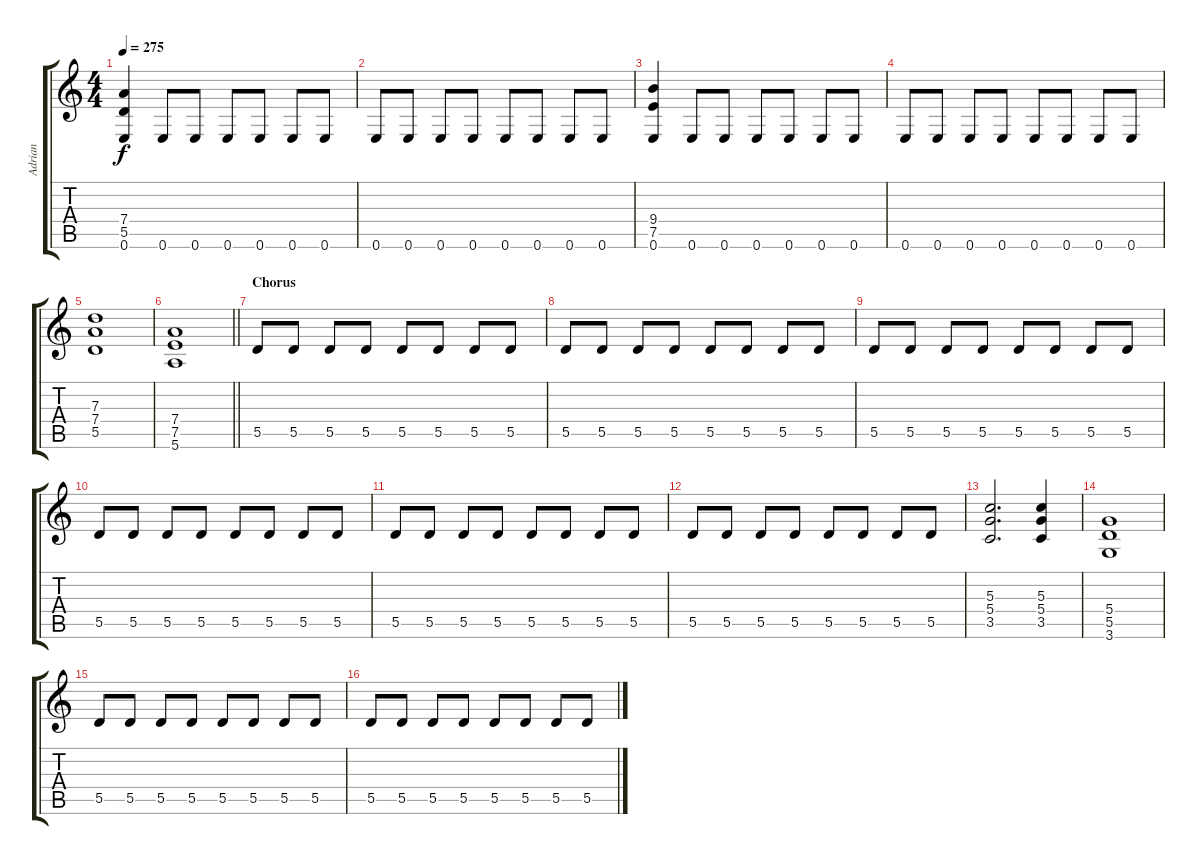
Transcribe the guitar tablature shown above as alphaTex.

\track ("Adrian" "Adrian") {instrument distortionguitar}
\staff {score tabs}
\tuning (E4 B3 G3 D3 A2 E2) {hide}
\ts (4 4)
\tempo 275
\clef g2
\ks c
(7.4 5.5 0.6).4{dy f} 0.6.8 0.6.8 0.6.8 0.6.8 0.6.8 0.6.8 |
0.6.8 0.6.8 0.6.8 0.6.8 0.6.8 0.6.8 0.6.8 0.6.8 |
(9.4 7.5 0.6).4 0.6.8 0.6.8 0.6.8 0.6.8 0.6.8 0.6.8 |
0.6.8 0.6.8 0.6.8 0.6.8 0.6.8 0.6.8 0.6.8 0.6.8 |
(7.3 7.4 5.5).1 |
\barLineRight lightlight
(7.4 7.5 5.6).1 |
\section ("" "Chorus")
5.5.8 5.5.8 5.5.8 5.5.8 5.5.8 5.5.8 5.5.8 5.5.8 |
5.5.8 5.5.8 5.5.8 5.5.8 5.5.8 5.5.8 5.5.8 5.5.8 |
5.5.8 5.5.8 5.5.8 5.5.8 5.5.8 5.5.8 5.5.8 5.5.8 |
5.5.8 5.5.8 5.5.8 5.5.8 5.5.8 5.5.8 5.5.8 5.5.8 |
5.5.8 5.5.8 5.5.8 5.5.8 5.5.8 5.5.8 5.5.8 5.5.8 |
5.5.8 5.5.8 5.5.8 5.5.8 5.5.8 5.5.8 5.5.8 5.5.8 |
(5.3 5.4 3.5).2{d} (5.3 5.4 3.5).4 |
(5.4 5.5 3.6).1 |
5.5.8 5.5.8 5.5.8 5.5.8 5.5.8 5.5.8 5.5.8 5.5.8 |
5.5.8 5.5.8 5.5.8 5.5.8 5.5.8 5.5.8 5.5.8 5.5.8
